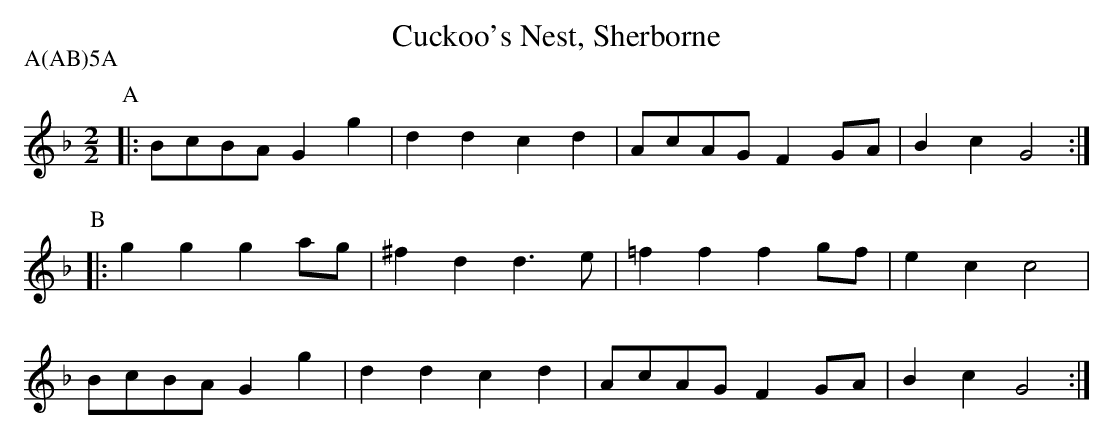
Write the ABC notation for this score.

X:1
T:Cuckoo's Nest, Sherborne
M:2/2
L:1/8
P:A(AB)5A
K:GDOR
P:A
|:BcBA G2g2| d2d2 c2d2| AcAG F2GA|B2c2 G4:|
P:B
|:g2g2 g2ag|^f2d2 d3e |=f2f2 f2gf|e2c2 c4 |
  BcBA G2g2| d2d2 c2d2| AcAG F2GA|B2c2 G4:|
